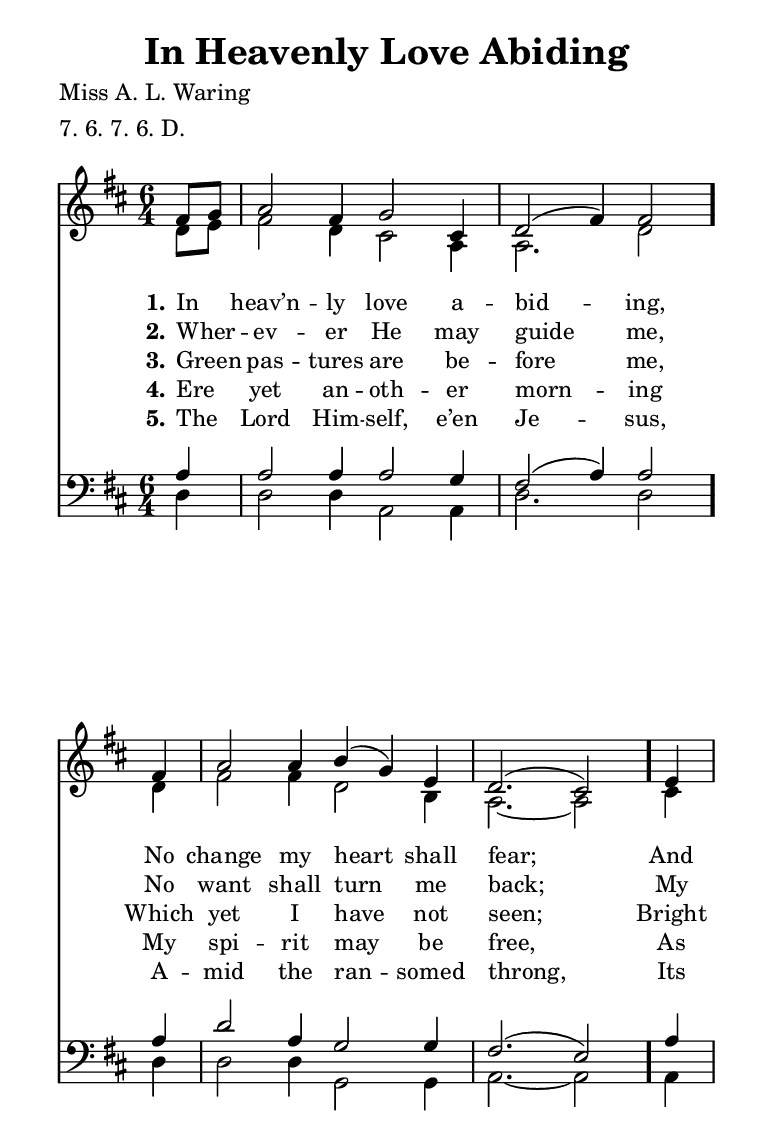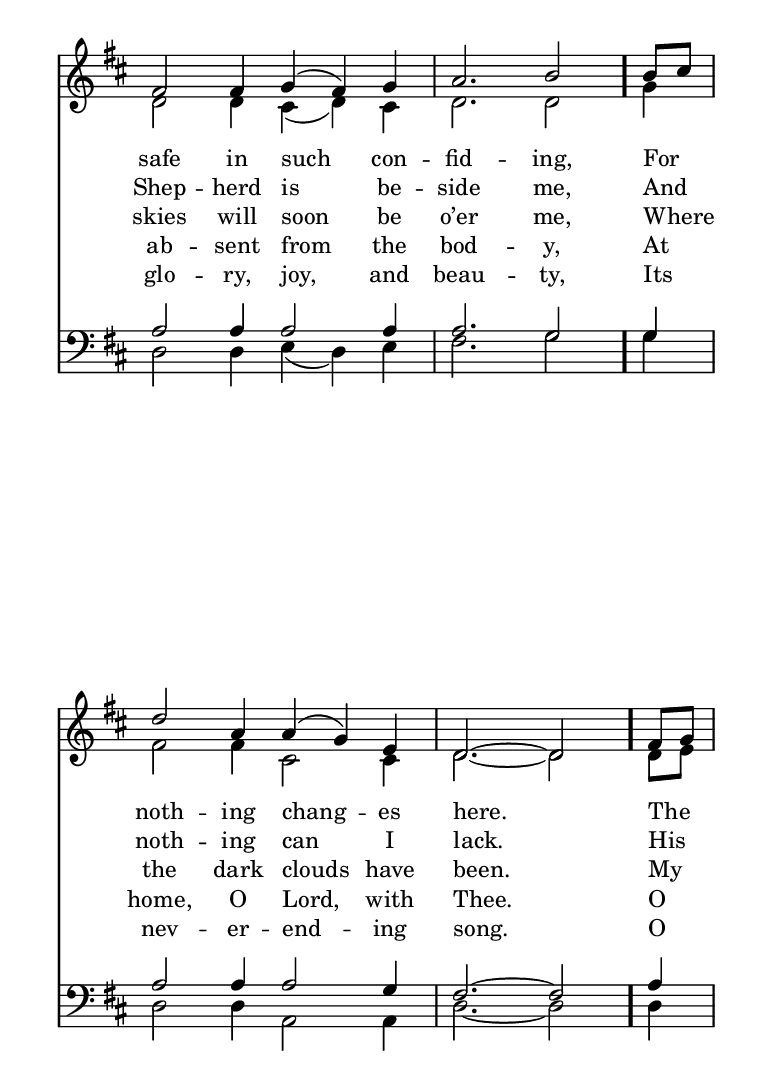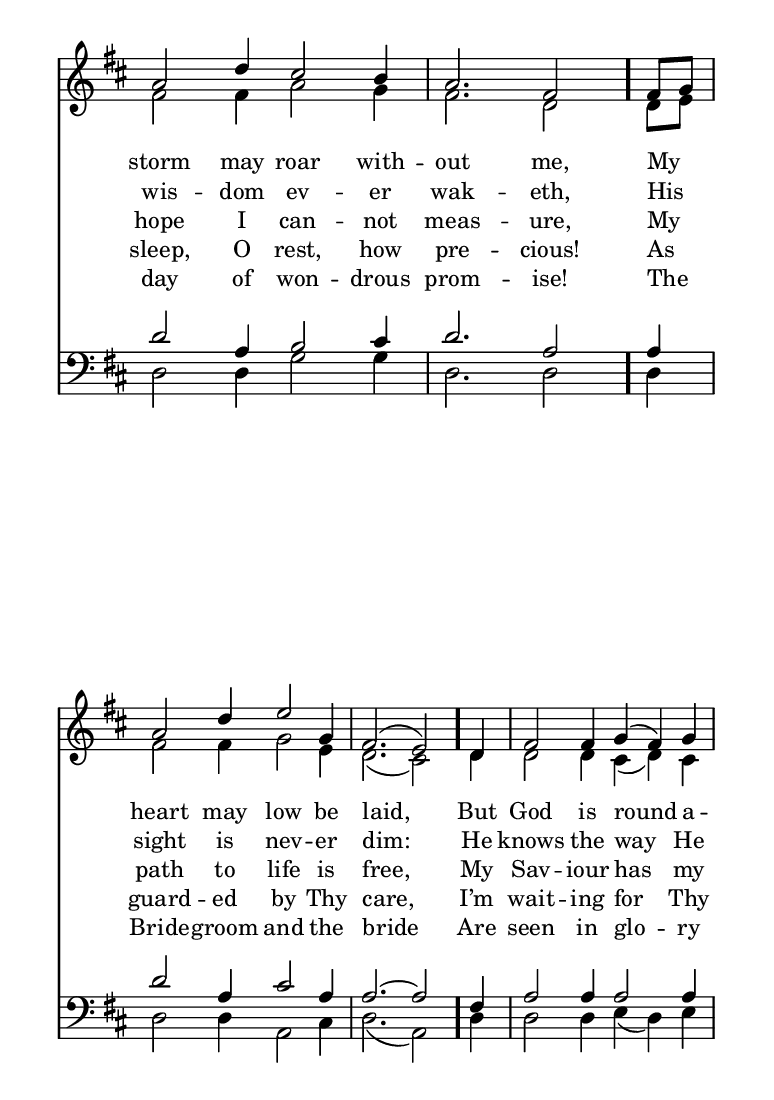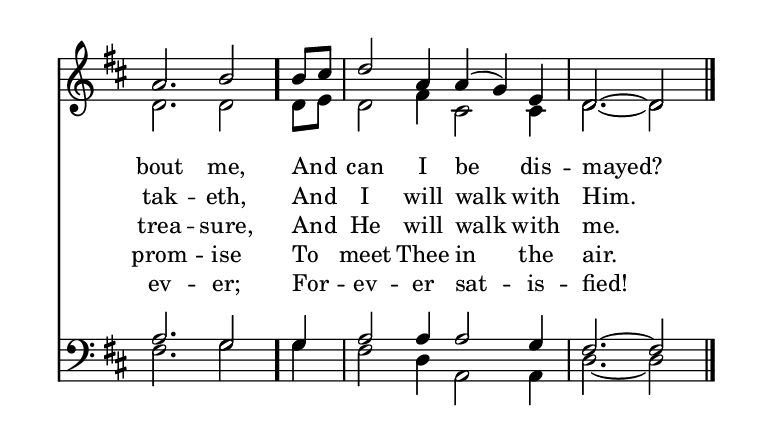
\include "common/global.ily"
\paper {
  \include "common/paper.ily"
}

\header{
  hymnnumber = "228"
  title = "In Heavenly Love Abiding"
  tunename = "Confidence"
  meter = "7. 6. 7. 6. D."
  poet = "Miss A. L. Waring"
  composer = ""
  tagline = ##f
}

global = {
  \include "common/overrides.ily"
  \override Staff.TimeSignature.style = #'()
  \time 6/4
  \override Score.MetronomeMark.transparent = ##t % hide all fermata changes too
  \tempo 4=120
  \key d \major
  \partial 4
  \autoBeamOff
}

notesSoprano = {
\global
\relative c' {

  fis8[ g] | a2 fis4 g2 cis,4 | d2( fis4) fis2
  fis4 | a2 a4 b( g) e | d2.( cis2)
  e4 | fis2 fis4 g( fis) g | a2. b2
  b8[ cis] | d2 a4 a( g) e | d2. ~ d2
  fis8[ g] a2 d4 cis2 b4 | a2. fis2
  fis8[ g] | a2 d4 e2 g,4 | fis2.( e2)
  d4 | fis2 fis4 g( fis) g | a2. b2
  b8[ cis] | d2 a4 a( g) e | d2. ~ d2

  \bar "|."

}
}

notesAlto = {
\global
\relative e' {

  d8[ e] | fis2 d4 cis2 a4 | a2. d2
  d4 | fis2 fis4 d2 b4 | a2. ~ a2
  cis4 | d2 d4 cis( d) cis | d2. d2
  g4 | fis2 fis4 cis2 cis4 | d2. ~ d2
  d8[ e] | fis2 fis4 a2 g4 | fis2. d2
  d8[ e] | fis2 fis4 g2 e4 | d2.( cis2)
  d4 | d2 d4 cis( d) cis | d2. d2
  d8[ e] | d2 fis4 cis2 cis4 | d2. ~ d2

}
}

notesTenor = {
\global
\relative a {

  a4 | a2 a4 a2 g4 | fis2( a4) a2
  a4 | d2 a4 g2 g4 | fis2.( e2)
  a4 | a2 a4 a2 a4 | a2. g2
  g4 | a2 a4 a2 g4 | fis2. ~ fis2
  a4 | d2 a4 b2 cis4 | d2. a2
  a4 | d2 a4 cis2 a4 | a2. ~ a2
  fis4 | a2 a4 a2 a4 | a2. g2
  g4 | a2 a4 a2 g4 | fis2. ~ fis2

}
}

notesBass = {
\global
\relative f {

  d4 | d2 d4 a2 a4 | d2. d2
  d4 | d2 d4 g,2 g4 | a2. ~ a2
  a4 | d2 d4 e( d) e | fis2. g2
  g4 | d2 d4 a2 a4 | d2. ~ d2
  d4 | d2 d4 g2 g4 | d2. d2
  d4 | d2 d4 a2 cis4 | d2.( a2)
  d4 | d2 d4 e( d) e | fis2. g2
  g4 | fis2 d4 a2 a4 | d2. ~ d2

}
}

wordsA = \lyricmode {
\set stanza = "1."

In heav’n -- ly love a -- bid -- ing, \bar "."
No change my heart shall fear; \bar "."
And safe in such con -- fid -- ing, \bar "."
For noth -- ing chang -- es here. \bar "."
The storm may roar with -- out me, \bar "."
My heart may low be laid, \bar "."
But God is round a -- bout me, \bar "."
And can I be dis -- mayed? \bar "."

}

wordsB = \lyricmode {
\set stanza = "2."

Wher -- ev -- er He may guide me,
No want shall turn me back;
My Shep -- herd is be -- side me,
And noth -- ing can I lack.
His wis -- dom ev -- er wak -- eth,
His sight is nev -- er dim:
He knows the way He tak -- eth,
And I will walk with Him.

}

wordsC = \lyricmode {
\set stanza = "3."

Green pas -- tures are be -- fore me,
Which yet I have not seen;
Bright skies will soon be o’er me,
Where the dark clouds have been.
My hope I can -- not meas -- ure,
My path to life is free,
My Sav -- iour has my trea -- sure,
And He will walk with me.

}

wordsD = \lyricmode {
\set stanza = "4."

Ere yet an -- oth -- er morn -- ing
My spi -- rit may be free,
As ab -- sent from the bod -- y,
At home, O Lord, with Thee.
O sleep, O rest, how pre -- cious!
As guard -- ed by Thy care,
I’m wait -- ing for Thy prom -- ise
To meet Thee in the air.

}

wordsE = \lyricmode {
\set stanza = "5."

The Lord Him -- self, e’en Je -- sus,
A -- mid the ran -- somed throng,
Its glo -- ry, joy, and beau -- ty,
Its nev -- er -- end -- ing song.
O day of won -- drous prom -- ise!
The Bride -- groom and the bride
Are seen in glo -- ry ev -- er;
For -- ev -- er sat -- is -- fied!

}

\score {
  \context ChoirStaff <<
    \context Staff = upper <<
      \set ChoirStaff.systemStartDelimiter = #'SystemStartBar
      \context Voice  = sopranos { \voiceOne << \notesSoprano >> }
      \context Voice  = altos { \voiceTwo << \notesAlto >> }
      \context Lyrics = one   \lyricsto sopranos \wordsA
      \context Lyrics = two   \lyricsto sopranos \wordsB
      \context Lyrics = three \lyricsto sopranos \wordsC
      \context Lyrics = four  \lyricsto sopranos \wordsD
      \context Lyrics = five  \lyricsto sopranos \wordsE
    >>
    \context Staff = men <<
      \clef bass
      \context Voice  = tenors { \voiceOne << \notesTenor >> }
      \context Voice  = basses { \voiceTwo << \notesBass >> }
    >>
  >>
  \layout {
    \include "common/layout.ily"
  }
  \midi{
    \include "common/midi.ily"
  }
}

\version "2.18.2"  % necessary for upgrading to future LilyPond versions.

% vi:set et ts=2 sw=2 ai nocindent syntax=lilypond:
